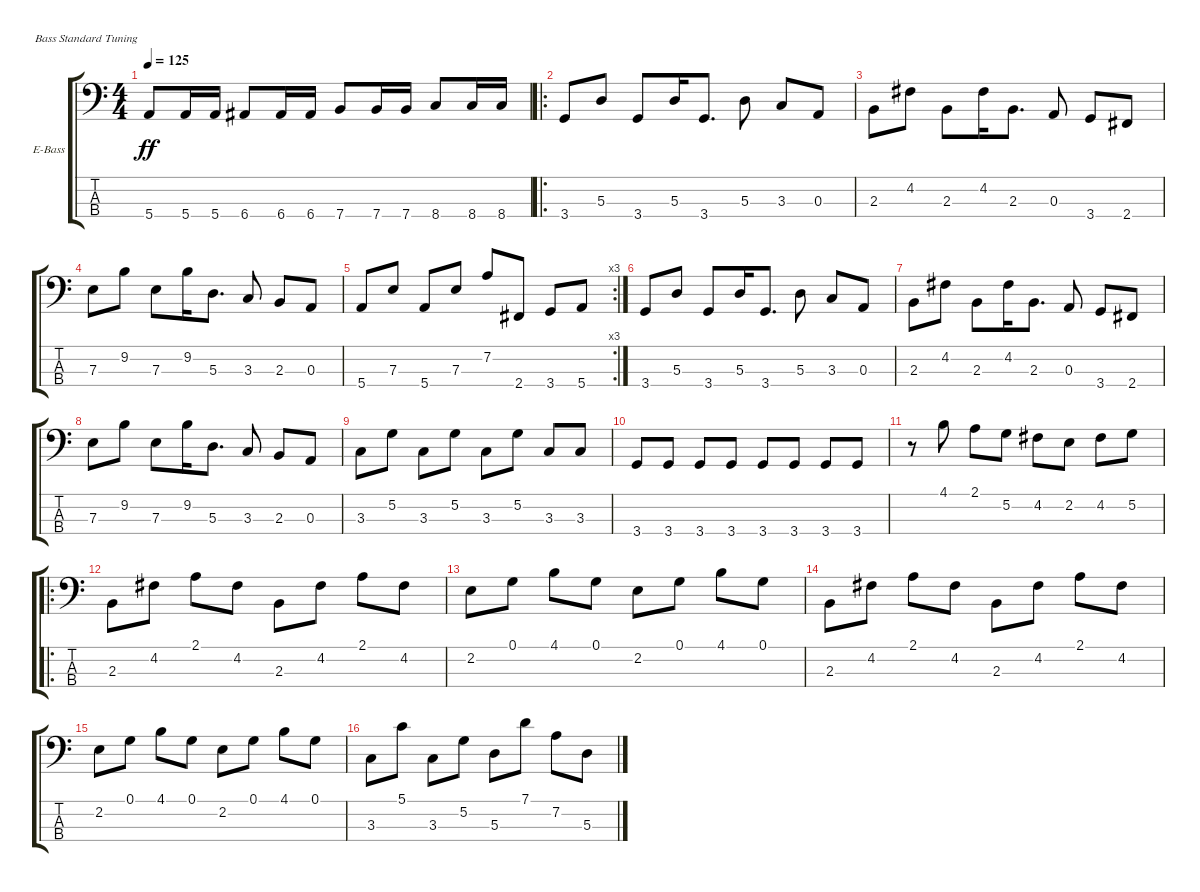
\defaultSystemsLayout 4
\bracketExtendMode groupsimilarinstruments
\firstSystemTrackNameOrientation horizontal
\otherSystemsTrackNameOrientation horizontal
\track ("Electric Bass" "E-Bass") {instrument electricbassfinger}
\staff {score tabs}
\tuning (G2 D2 A1 E1)
\ts (4 4)
\tempo 125
\clef f4
\ks c
5.4.8{dy ff} 5.4.16 5.4.16 6.4.8 6.4.16 6.4.16 7.4.8 7.4.16 7.4.16 8.4.8 8.4.16 8.4.16 |
\ro
3.4.8 5.3.8 3.4.8 5.3.16 3.4.8{d} 5.3.8 3.3.8 0.3.8 |
2.3.8 4.2.8 2.3.8 4.2.16 2.3.8{d} 0.3.8 3.4.8 2.4.8 |
7.3.8 9.2.8 7.3.8 9.2.16 5.3.8{d} 3.3.8 2.3.8 0.3.8 |
\rc 3
5.4.8 7.3.8 5.4.8 7.3.8 7.2.8 2.4.8 3.4.8 5.4.8 |
3.4.8 5.3.8 3.4.8 5.3.16 3.4.8{d} 5.3.8 3.3.8 0.3.8 |
2.3.8 4.2.8 2.3.8 4.2.16 2.3.8{d} 0.3.8 3.4.8 2.4.8 |
7.3.8 9.2.8 7.3.8 9.2.16 5.3.8{d} 3.3.8 2.3.8 0.3.8 |
3.3.8 5.2.8 3.3.8 5.2.8 3.3.8 5.2.8 3.3.8 3.3.8 |
3.4.8 3.4.8 3.4.8 3.4.8 3.4.8 3.4.8 3.4.8 3.4.8 |
r.8 4.1.8 2.1.8 5.2.8 4.2.8 2.2.8 4.2.8 5.2.8 |
\ro
2.3.8 4.2.8 2.1.8 4.2.8 2.3.8 4.2.8 2.1.8 4.2.8 |
2.2.8 0.1.8 4.1.8 0.1.8 2.2.8 0.1.8 4.1.8 0.1.8 |
2.3.8 4.2.8 2.1.8 4.2.8 2.3.8 4.2.8 2.1.8 4.2.8 |
2.2.8 0.1.8 4.1.8 0.1.8 2.2.8 0.1.8 4.1.8 0.1.8 |
3.3.8 5.1.8 3.3.8 5.2.8 5.3.8 7.1.8 7.2.8 5.3.8
